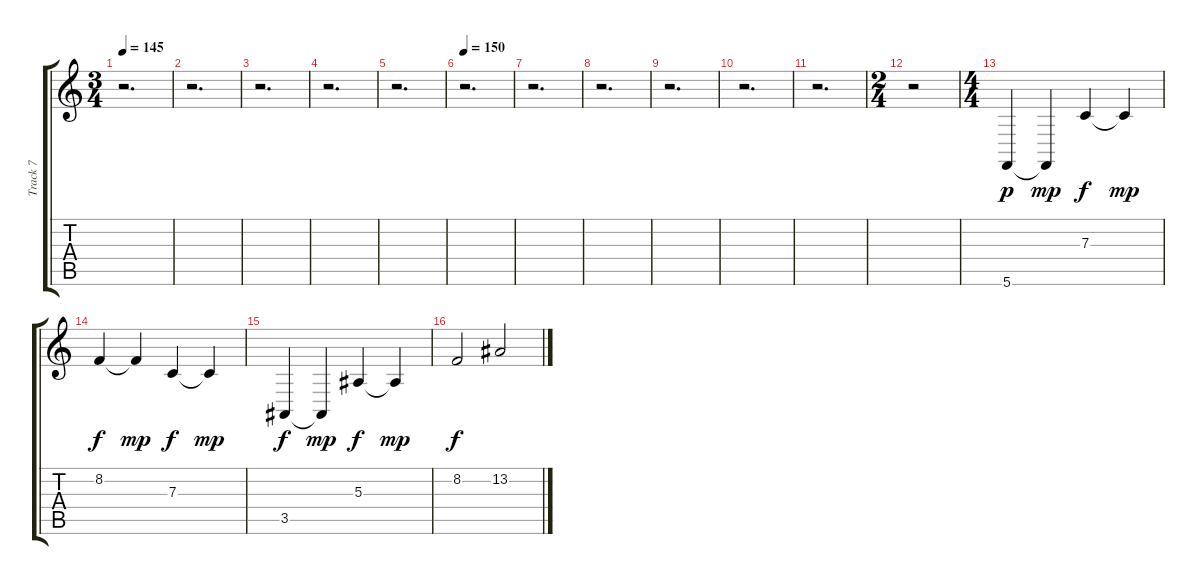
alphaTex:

\track ("Track 7" "Track 7") {instrument brasssection}
\staff {score tabs}
\tuning (D4 A3 F3 C3 G2 C2) {hide}
\ts (3 4)
\tempo 145
\clef g2
\ks c
r.2{d dy p} |
r.2{d} |
r.2{d} |
r.2{d} |
r.2{d} |
\tempo 150
r.2{d} |
r.2{d} |
r.2{d} |
r.2{d} |
r.2{d} |
r.2{d} |
\ts (2 4)
r.2 |
\ts (4 4)
5.6.4 5.6{t}.4{dy mp} 7.3.4{dy f} 7.3{t}.4{dy mp} |
8.2.4{dy f} 8.2{t}.4{dy mp} 7.3.4{dy f} 7.3{t}.4{dy mp} |
3.5.4{dy f} 3.5{t}.4{dy mp} 5.3.4{dy f} 5.3{t}.4{dy mp} |
8.2.2{dy f} 13.2.2
